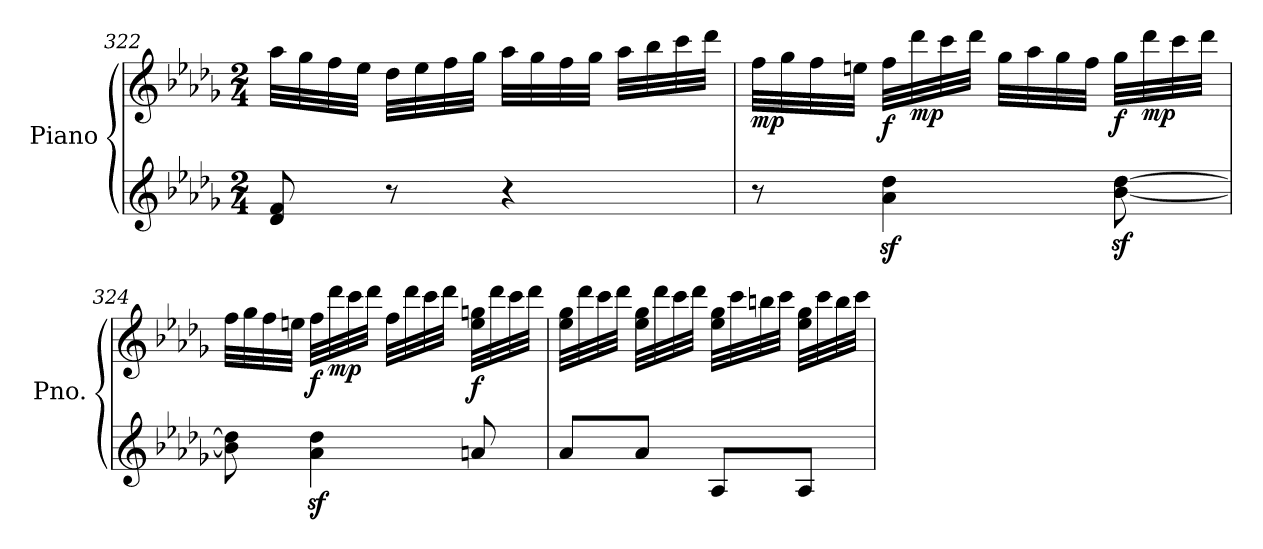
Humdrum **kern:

**kern	**kern	**dynam
*part1	*part1	*part1
*staff2	*staff1	*staff1/2
*I"Piano	*	*
*I'Pno.	*	*
*clefG2	*clefG2	*
*k[b-e-a-d-g-]	*k[b-e-a-d-g-]	*
*M2/4	*M2/4	*
=322	=322	=322
8d-/ 8f/	32aa-\LLL	.
.	32gg-\	.
.	32ff\	.
.	32ee-\JJJ	.
8r	32dd-\LLL	.
.	32ee-\	.
.	32ff\	.
.	32gg-\JJJ	.
4r	32aa-\LLL	.
.	32gg-\	.
.	32ff\	.
.	32gg-\JJJ	.
.	32aa-\LLL	.
.	32bb-\	.
.	32ccc\	.
.	32ddd-\JJJ	.
!!LO:PB:g=z
=323	=323	=323
!	!	!LO:DY:b
8r	32ff\LLL	mp
.	32gg-\	.
.	32ff\	.
.	32een\JJJ	.
!	!	!LO:DY:b
4a-\z> 4dd-\z>	32ff\LLL	f
!	!	!LO:DY:b
.	32ddd-\	mp
.	32ccc\	.
.	32ddd-\JJJ	.
.	32gg-\LLL	.
.	32aa-\	.
.	32gg-\	.
.	32ff\JJJ	.
!	!	!LO:DY:b
[8b-\z> [8dd-\z>	32gg-\LLL	f
!	!	!LO:DY:b
.	32ddd-\	mp
.	32ccc\	.
.	32ddd-\JJJ	.
=324	=324	=324
8b-\] 8dd-\]	32ff\LLL	.
.	32gg-\	.
.	32ff\	.
.	32een\JJJ	.
!	!	!LO:DY:b
4a-\z> 4dd-\z>	32ff\LLL	f
!	!	!LO:DY:b
.	32ddd-\	mp
.	32ccc\	.
.	32ddd-\JJJ	.
.	32ff\LLL	.
.	32ddd-\	.
.	32ccc\	.
.	32ddd-\JJJ	.
!	!	!LO:DY:b
8an/	32ee\ 32ggn\LLL	f
.	32ddd-\	.
.	32ccc\	.
.	32ddd-\JJJ	.
=325	=325	=325
8a-/L	32ee-\ 32gg-\LLL	.
.	32ddd-\	.
.	32ccc\	.
.	32ddd-\JJJ	.
8a-/J	32ee-\ 32gg-\LLL	.
.	32ddd-\	.
.	32ccc\	.
.	32ddd-\JJJ	.
8A-/L	32ee-\ 32gg-\LLL	.
.	32ccc\	.
.	32bbn\	.
.	32ccc\JJJ	.
8A-/J	32ee-\ 32gg-\LLL	.
.	32ccc\	.
.	32bb\	.
.	32ccc\JJJ	.
=	=	=
*-	*-	*-
